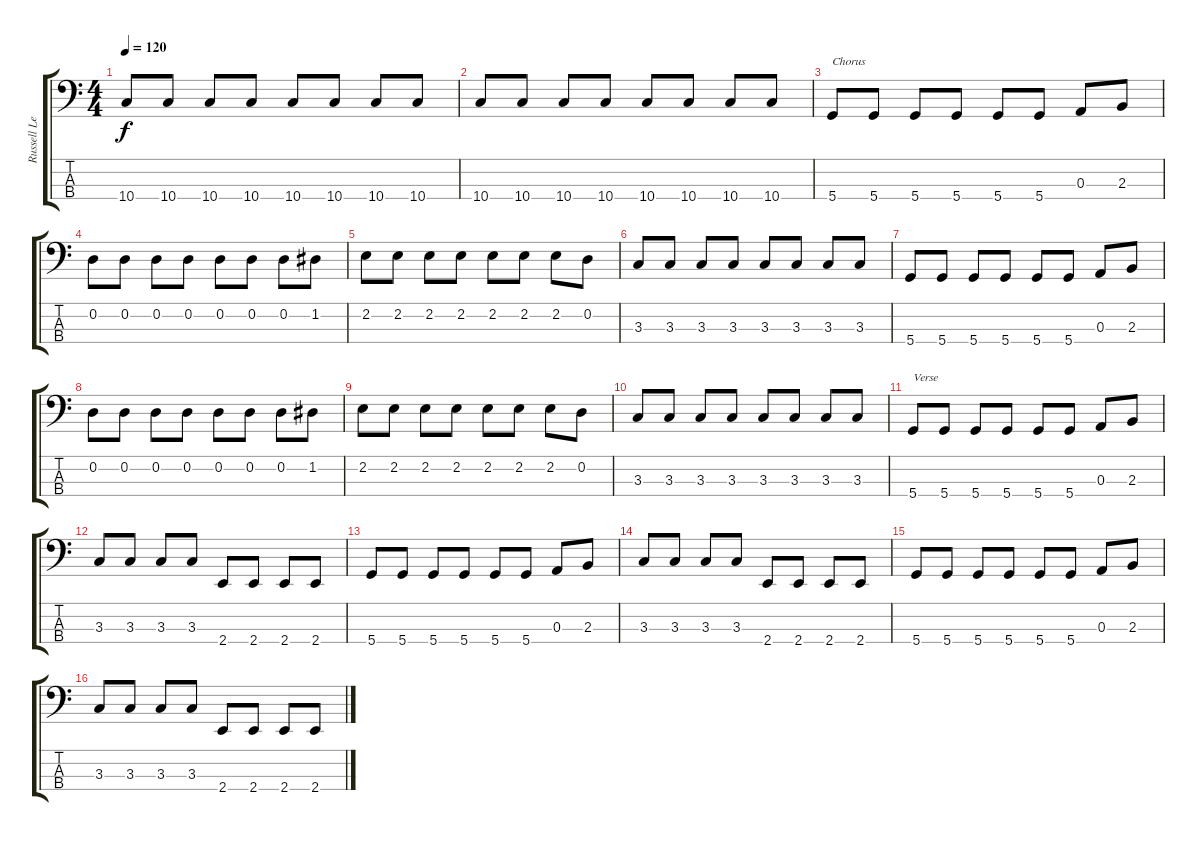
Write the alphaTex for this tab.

\track ("Russell Leetch" "Russell Le") {instrument electricbassfinger}
\staff {score tabs}
\tuning (G2 D2 A1 D1) {hide}
\ts (4 4)
\tempo 120
\clef f4
\ks c
10.4.8{dy f} 10.4.8 10.4.8 10.4.8 10.4.8 10.4.8 10.4.8 10.4.8 |
10.4.8 10.4.8 10.4.8 10.4.8 10.4.8 10.4.8 10.4.8 10.4.8 |
5.4.8{txt "Chorus"} 5.4.8 5.4.8 5.4.8 5.4.8 5.4.8 0.3.8 2.3.8 |
0.2.8 0.2.8 0.2.8 0.2.8 0.2.8 0.2.8 0.2.8 1.2.8 |
2.2.8 2.2.8 2.2.8 2.2.8 2.2.8 2.2.8 2.2.8 0.2.8 |
3.3.8 3.3.8 3.3.8 3.3.8 3.3.8 3.3.8 3.3.8 3.3.8 |
5.4.8 5.4.8 5.4.8 5.4.8 5.4.8 5.4.8 0.3.8 2.3.8 |
0.2.8 0.2.8 0.2.8 0.2.8 0.2.8 0.2.8 0.2.8 1.2.8 |
2.2.8 2.2.8 2.2.8 2.2.8 2.2.8 2.2.8 2.2.8 0.2.8 |
3.3.8 3.3.8 3.3.8 3.3.8 3.3.8 3.3.8 3.3.8 3.3.8 |
5.4.8{txt "Verse"} 5.4.8 5.4.8 5.4.8 5.4.8 5.4.8 0.3.8 2.3.8 |
3.3.8 3.3.8 3.3.8 3.3.8 2.4.8 2.4.8 2.4.8 2.4.8 |
5.4.8 5.4.8 5.4.8 5.4.8 5.4.8 5.4.8 0.3.8 2.3.8 |
3.3.8 3.3.8 3.3.8 3.3.8 2.4.8 2.4.8 2.4.8 2.4.8 |
5.4.8 5.4.8 5.4.8 5.4.8 5.4.8 5.4.8 0.3.8 2.3.8 |
3.3.8 3.3.8 3.3.8 3.3.8 2.4.8 2.4.8 2.4.8 2.4.8
